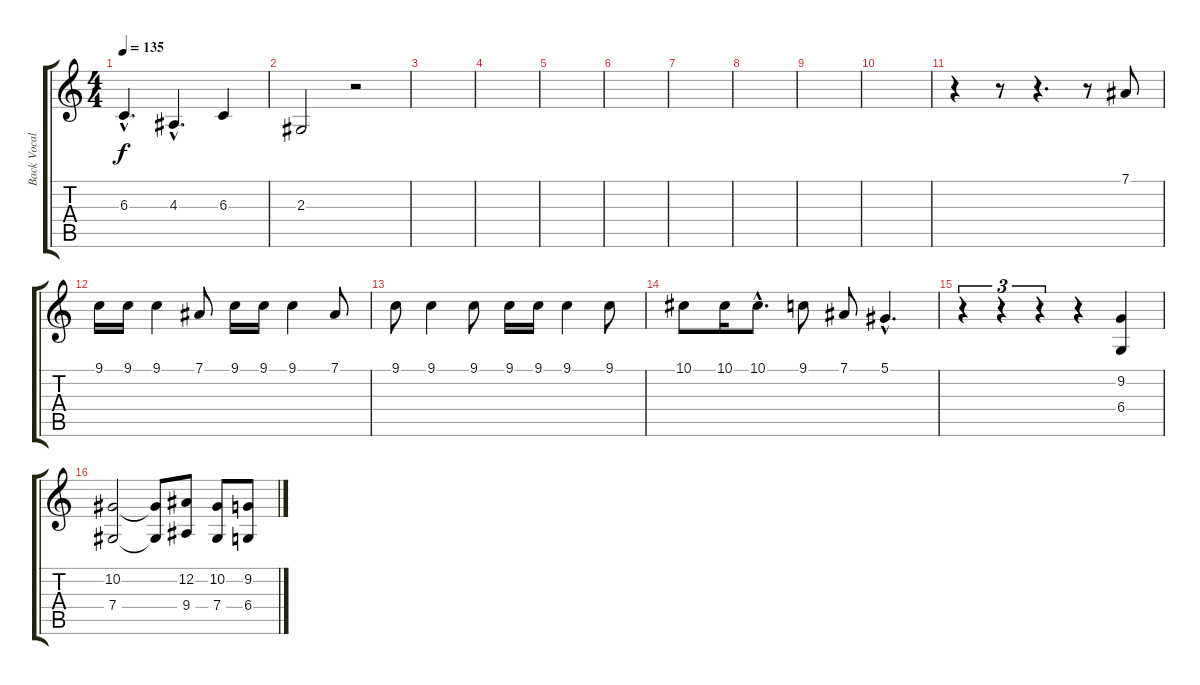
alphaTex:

\track ("Back Vocal" "Back Vocal") {instrument synthbrass2}
\staff {score tabs}
\tuning (Eb4 Bb3 Gb3 Db3 Ab2 Eb2) {hide}
\ts (4 4)
\tempo 135
\clef g2
\ks c
6.3{hac}.4{d dy f} 4.3{hac}.4{d} 6.3.4 |
2.3.2 r.2 |
|
|
|
|
|
|
|
|
r.4 r.8 r.4{d} r.8 7.1.8 |
9.1.16 9.1.16 9.1.4 7.1.8 9.1.16 9.1.16 9.1.4 7.1.8 |
9.1.8 9.1.4 9.1.8 9.1.16 9.1.16 9.1.4 9.1.8 |
10.1.8 10.1.16 10.1{hac}.8{d} 9.1.8 7.1.8 5.1{hac}.4{d} |
r.4{tu (3 2)} r.4{tu (3 2)} r.4{tu (3 2)} r.4 (9.2 6.4).4 |
(10.2 7.4).2 (10.2{t} 7.4{t}).8 (12.2 9.4).8 (10.2 7.4).8 (9.2 6.4).8
